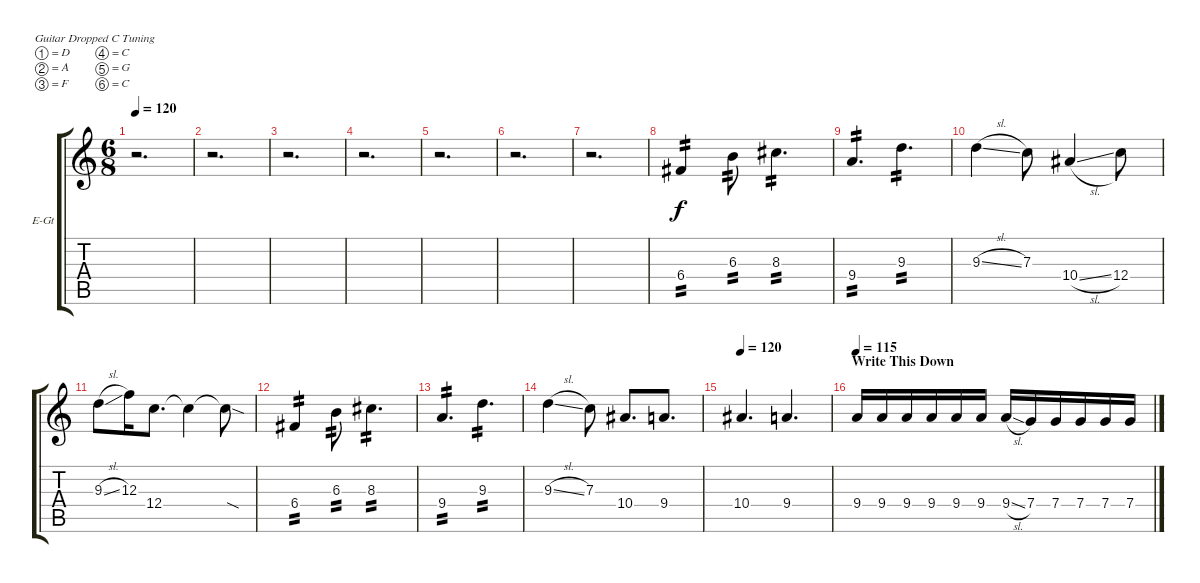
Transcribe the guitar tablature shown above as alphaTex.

\bracketExtendMode groupsimilarinstruments
\firstSystemTrackNameOrientation horizontal
\otherSystemsTrackNameOrientation horizontal
\track ("Lead Overdub" "E-Gt") {instrument distortionguitar}
\staff {score tabs}
\tuning (D4 A3 F3 C3 G2 C2)
\ts (6 8)
\tempo 120
\clef g2
\ks c
r.2{d dy f} |
r.2{d} |
r.2{d} |
r.2{d} |
r.2{d} |
r.2{d} |
r.2{d} |
6.4.4{tp 2} 6.3.8{tp 2} 8.3.4{d tp 2} |
9.4.4{d tp 2} 9.3.4{d tp 2} |
9.3{sl}.4 7.3.8 10.4{sl}.4 12.4.8 |
9.3{sl}.8 12.3.16 12.4.8{d} 12.4{t}.4 12.4{sod t}.8 |
6.4.4{tp 2} 6.3.8{tp 2} 8.3.4{d tp 2} |
9.4.4{d tp 2} 9.3.4{d tp 2} |
9.3{sl}.4 7.3.8 10.4.8{d} 9.4.8{d} |
\tempo 120
10.4.4{d} 9.4.4{d} |
\section ("" "Write This Down")
\tempo 115
9.4.16 9.4.16 9.4.16 9.4.16 9.4.16 9.4.16 9.4{sl}.16 7.4.16 7.4.16 7.4.16 7.4.16 7.4.16
